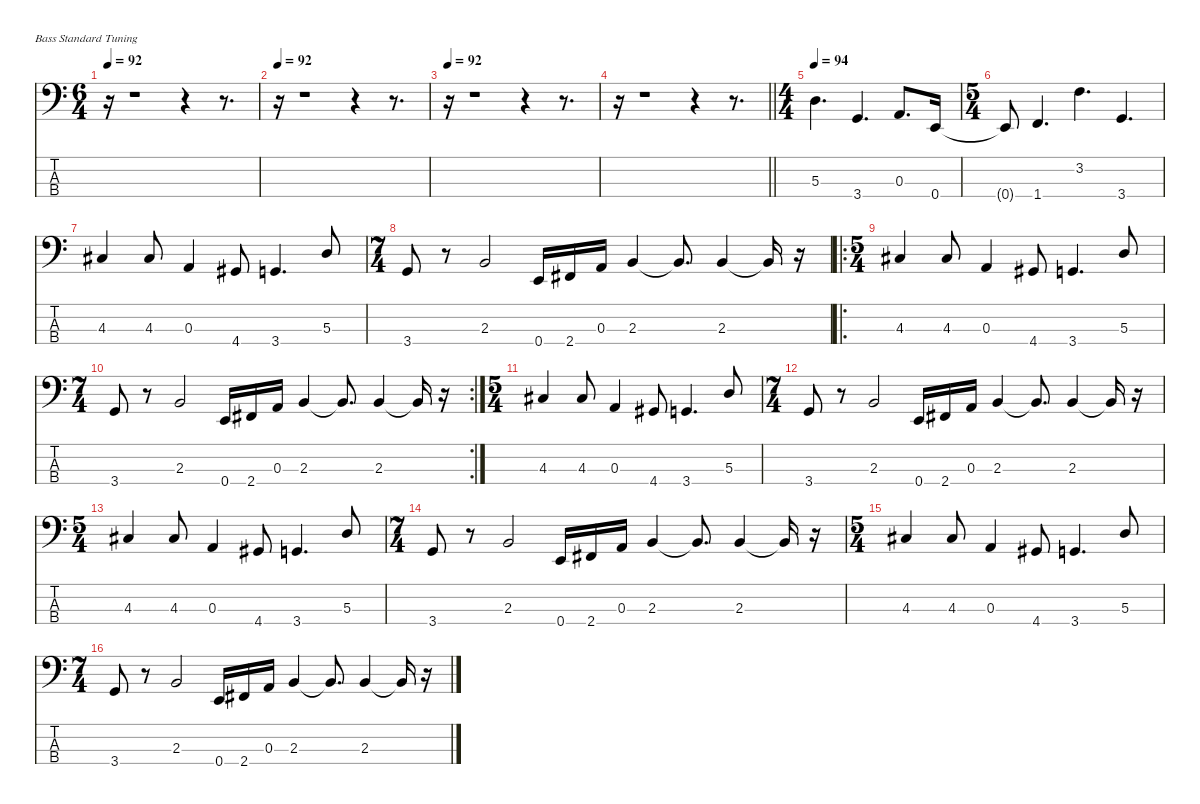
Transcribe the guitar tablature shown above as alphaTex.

\defaultSystemsLayout 4
\hideDynamics
\bracketExtendMode nobrackets
\singleTrackTrackNamePolicy hidden
\multiTrackTrackNamePolicy hidden
\firstSystemTrackNameMode fullname
\firstSystemTrackNameOrientation horizontal
\otherSystemsTrackNameOrientation horizontal
\track ("Bass" "el.bs.") {instrument electricbassfinger}
\staff {score tabs}
\tuning (G2 D2 A1 E1)
\ts (6 4)
\tempo 92
\clef f4
\ks c
r.16{dy f beam Down} r.1{beam Down} r.4{beam Down} r.8{d beam Down} |
\tempo 92
r.16{beam Down} r.1{beam Down} r.4{beam Down} r.8{d beam Down} |
\tempo 92
r.16{beam Down} r.1{beam Down} r.4{beam Down} r.8{d beam Down} |
\barLineRight lightlight
r.16{beam Down} r.1{beam Down} r.4{beam Down} r.8{d beam Down} |
\ts (4 4)
\beaming (8 2 2 2 2)
\tempo 94
5.3.4{d beam Down} 3.4.4{d beam Up} 0.3.8{d beam Up} 0.4.16{beam Up} |
\ts (5 4)
\beaming (8 6 4)
0.4{t}.8{beam Up} 1.4.4{d dy ff beam Up} 3.2.4{d dy f beam Down} 3.4.4{d beam Up} |
4.3{acc #}.4{dy ff beam Up} 4.3{acc #}.8{beam Up} 0.3.4{beam Up} 4.4{acc #}.8{beam Up} 3.4.4{d beam Up} 5.3.8{beam Up} |
\ts (7 4)
\beaming (8 6 4 4)
3.4.8{beam Up} r.8{beam Up} 2.3.2{beam Up} 0.4.16{beam Up} 2.4{acc #}.16{beam Up} 0.3.16{beam Up} 2.3.4{beam Up} 2.3{t}.8{d dy f beam Up} 2.3.4{dy ff beam Up} 2.3{t}.16{dy f beam Up} r.16{beam Up} |
\ro
\ts (5 4)
\beaming (8 6 4)
4.3{acc #}.4{dy ff beam Up} 4.3{acc #}.8{beam Up} 0.3.4{beam Up} 4.4{acc #}.8{beam Up} 3.4.4{d beam Up} 5.3.8{beam Up} |
\rc 2
\ts (7 4)
\beaming (8 6 4 4)
3.4.8{beam Up} r.8{beam Up} 2.3.2{beam Up} 0.4.16{beam Up} 2.4{acc #}.16{beam Up} 0.3.16{beam Up} 2.3.4{beam Up} 2.3{t}.8{d dy f beam Up} 2.3.4{dy ff beam Up} 2.3{t}.16{dy f beam Up} r.16{beam Up} |
\ts (5 4)
\beaming (8 6 4)
4.3{acc #}.4{dy ff beam Up} 4.3{acc #}.8{beam Up} 0.3.4{beam Up} 4.4{acc #}.8{beam Up} 3.4.4{d beam Up} 5.3.8{beam Up} |
\ts (7 4)
\beaming (8 6 4 4)
3.4.8{beam Up} r.8{beam Up} 2.3.2{beam Up} 0.4.16{beam Up} 2.4{acc #}.16{beam Up} 0.3.16{beam Up} 2.3.4{beam Up} 2.3{t}.8{d dy f beam Up} 2.3.4{dy ff beam Up} 2.3{t}.16{dy f beam Up} r.16{beam Up} |
\ts (5 4)
\beaming (8 6 4)
4.3{acc #}.4{dy ff beam Up} 4.3{acc #}.8{beam Up} 0.3.4{beam Up} 4.4{acc #}.8{beam Up} 3.4.4{d beam Up} 5.3.8{beam Up} |
\ts (7 4)
\beaming (8 6 4 4)
3.4.8{beam Up} r.8{beam Up} 2.3.2{beam Up} 0.4.16{beam Up} 2.4{acc #}.16{beam Up} 0.3.16{beam Up} 2.3.4{beam Up} 2.3{t}.8{d dy f beam Up} 2.3.4{dy ff beam Up} 2.3{t}.16{dy f beam Up} r.16{beam Up} |
\ts (5 4)
\beaming (8 6 4)
4.3{acc #}.4{dy ff beam Up} 4.3{acc #}.8{beam Up} 0.3.4{beam Up} 4.4{acc #}.8{beam Up} 3.4.4{d beam Up} 5.3.8{beam Up} |
\ts (7 4)
\beaming (8 6 4 4)
3.4.8{beam Up} r.8{beam Up} 2.3.2{beam Up} 0.4.16{beam Up} 2.4{acc #}.16{beam Up} 0.3.16{beam Up} 2.3.4{beam Up} 2.3{t}.8{d dy f beam Up} 2.3.4{dy ff beam Up} 2.3{t}.16{dy f beam Up} r.16{beam Up}
